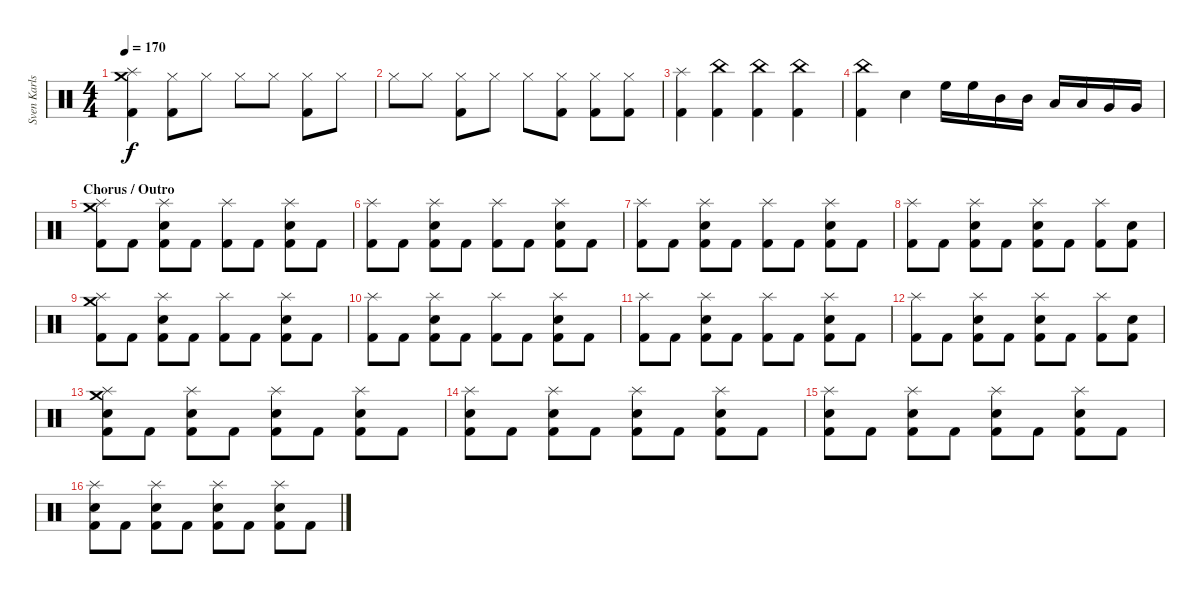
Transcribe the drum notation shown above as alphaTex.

\track ("Sven Karlsson" "Sven Karls") {instrument percussion}
\staff {score}
\articulation defaults
\ts (4 4)
\tempo 170
\clef neutral
\ks c
("Splash (hit)" "Crash medium (hit)" "Kick (hit) 2").4{dy f} ("Hi-Hat (closed)" "Kick (hit) 2").8 "Hi-Hat (closed)".8 "Hi-Hat (closed)".8 "Hi-Hat (closed)".8 ("Hi-Hat (closed)" "Kick (hit) 2").8 "Hi-Hat (closed)".8 |
"Hi-Hat (closed)".8 "Hi-Hat (closed)".8 ("Hi-Hat (closed)" "Kick (hit) 2").8 "Hi-Hat (closed)".8 "Hi-Hat (closed)".8 ("Hi-Hat (closed)" "Kick (hit) 2").8 ("Hi-Hat (closed)" "Kick (hit) 2").8 ("Hi-Hat (closed)" "Kick (hit) 2").8 |
("Splash (hit)" "Kick (hit) 2").4 ("China (hit)" "Kick (hit) 2").4 ("China (hit)" "Kick (hit) 2").4 ("China (hit)" "Kick (hit) 2").4 |
("China (hit)" "Kick (hit) 2").4 "Electric Snare (hit)".4 "High Floor Tom (hit)".16 "High Floor Tom (hit)".16 "Mid Tom (hit)".16 "Mid Tom (hit)".16 "Low Tom (hit)".16 "Low Tom (hit)".16 "Very Low Tom (hit)".16 "Very Low Tom (hit)".16 |
\section ("" "Chorus / Outro")
("Splash (hit)" "Crash medium (hit)" "Kick (hit) 2").8 "Kick (hit) 2".8 ("Splash (hit)" "Electric Snare (hit)" "Kick (hit) 2").8 "Kick (hit) 2".8 ("Splash (hit)" "Kick (hit) 2").8 "Kick (hit) 2".8 ("Splash (hit)" "Electric Snare (hit)" "Kick (hit) 2").8 "Kick (hit) 2".8 |
("Splash (hit)" "Kick (hit) 2").8 "Kick (hit) 2".8 ("Splash (hit)" "Electric Snare (hit)" "Kick (hit) 2").8 "Kick (hit) 2".8 ("Splash (hit)" "Kick (hit) 2").8 "Kick (hit) 2".8 ("Splash (hit)" "Electric Snare (hit)" "Kick (hit) 2").8 "Kick (hit) 2".8 |
("Splash (hit)" "Kick (hit) 2").8 "Kick (hit) 2".8 ("Splash (hit)" "Electric Snare (hit)" "Kick (hit) 2").8 "Kick (hit) 2".8 ("Splash (hit)" "Kick (hit) 2").8 "Kick (hit) 2".8 ("Splash (hit)" "Electric Snare (hit)" "Kick (hit) 2").8 "Kick (hit) 2".8 |
("Splash (hit)" "Kick (hit) 2").8 "Kick (hit) 2".8 ("Splash (hit)" "Electric Snare (hit)" "Kick (hit) 2").8 "Kick (hit) 2".8 ("Splash (hit)" "Electric Snare (hit)" "Kick (hit) 2").8 "Kick (hit) 2".8 ("Splash (hit)" "Kick (hit) 2").8 ("Electric Snare (hit)" "Kick (hit) 2").8 |
("Splash (hit)" "Crash medium (hit)" "Kick (hit) 2").8 "Kick (hit) 2".8 ("Splash (hit)" "Electric Snare (hit)" "Kick (hit) 2").8 "Kick (hit) 2".8 ("Splash (hit)" "Kick (hit) 2").8 "Kick (hit) 2".8 ("Splash (hit)" "Electric Snare (hit)" "Kick (hit) 2").8 "Kick (hit) 2".8 |
("Splash (hit)" "Kick (hit) 2").8 "Kick (hit) 2".8 ("Splash (hit)" "Electric Snare (hit)" "Kick (hit) 2").8 "Kick (hit) 2".8 ("Splash (hit)" "Kick (hit) 2").8 "Kick (hit) 2".8 ("Splash (hit)" "Electric Snare (hit)" "Kick (hit) 2").8 "Kick (hit) 2".8 |
("Splash (hit)" "Kick (hit) 2").8 "Kick (hit) 2".8 ("Splash (hit)" "Electric Snare (hit)" "Kick (hit) 2").8 "Kick (hit) 2".8 ("Splash (hit)" "Kick (hit) 2").8 "Kick (hit) 2".8 ("Splash (hit)" "Electric Snare (hit)" "Kick (hit) 2").8 "Kick (hit) 2".8 |
("Splash (hit)" "Kick (hit) 2").8 "Kick (hit) 2".8 ("Splash (hit)" "Electric Snare (hit)" "Kick (hit) 2").8 "Kick (hit) 2".8 ("Splash (hit)" "Electric Snare (hit)" "Kick (hit) 2").8 "Kick (hit) 2".8 ("Splash (hit)" "Kick (hit) 2").8 ("Electric Snare (hit)" "Kick (hit) 2").8 |
("Splash (hit)" "Crash medium (hit)" "Electric Snare (hit)" "Kick (hit) 2").8 "Kick (hit) 2".8 ("Splash (hit)" "Electric Snare (hit)" "Kick (hit) 2").8 "Kick (hit) 2".8 ("Splash (hit)" "Electric Snare (hit)" "Kick (hit) 2").8 "Kick (hit) 2".8 ("Splash (hit)" "Electric Snare (hit)" "Kick (hit) 2").8 "Kick (hit) 2".8 |
("Splash (hit)" "Electric Snare (hit)" "Kick (hit) 2").8 "Kick (hit) 2".8 ("Splash (hit)" "Electric Snare (hit)" "Kick (hit) 2").8 "Kick (hit) 2".8 ("Splash (hit)" "Electric Snare (hit)" "Kick (hit) 2").8 "Kick (hit) 2".8 ("Splash (hit)" "Electric Snare (hit)" "Kick (hit) 2").8 "Kick (hit) 2".8 |
("Splash (hit)" "Electric Snare (hit)" "Kick (hit) 2").8 "Kick (hit) 2".8 ("Splash (hit)" "Electric Snare (hit)" "Kick (hit) 2").8 "Kick (hit) 2".8 ("Splash (hit)" "Electric Snare (hit)" "Kick (hit) 2").8 "Kick (hit) 2".8 ("Splash (hit)" "Electric Snare (hit)" "Kick (hit) 2").8 "Kick (hit) 2".8 |
("Splash (hit)" "Electric Snare (hit)" "Kick (hit) 2").8 "Kick (hit) 2".8 ("Splash (hit)" "Electric Snare (hit)" "Kick (hit) 2").8 "Kick (hit) 2".8 ("Splash (hit)" "Electric Snare (hit)" "Kick (hit) 2").8 "Kick (hit) 2".8 ("Splash (hit)" "Electric Snare (hit)" "Kick (hit) 2").8 "Kick (hit) 2".8
